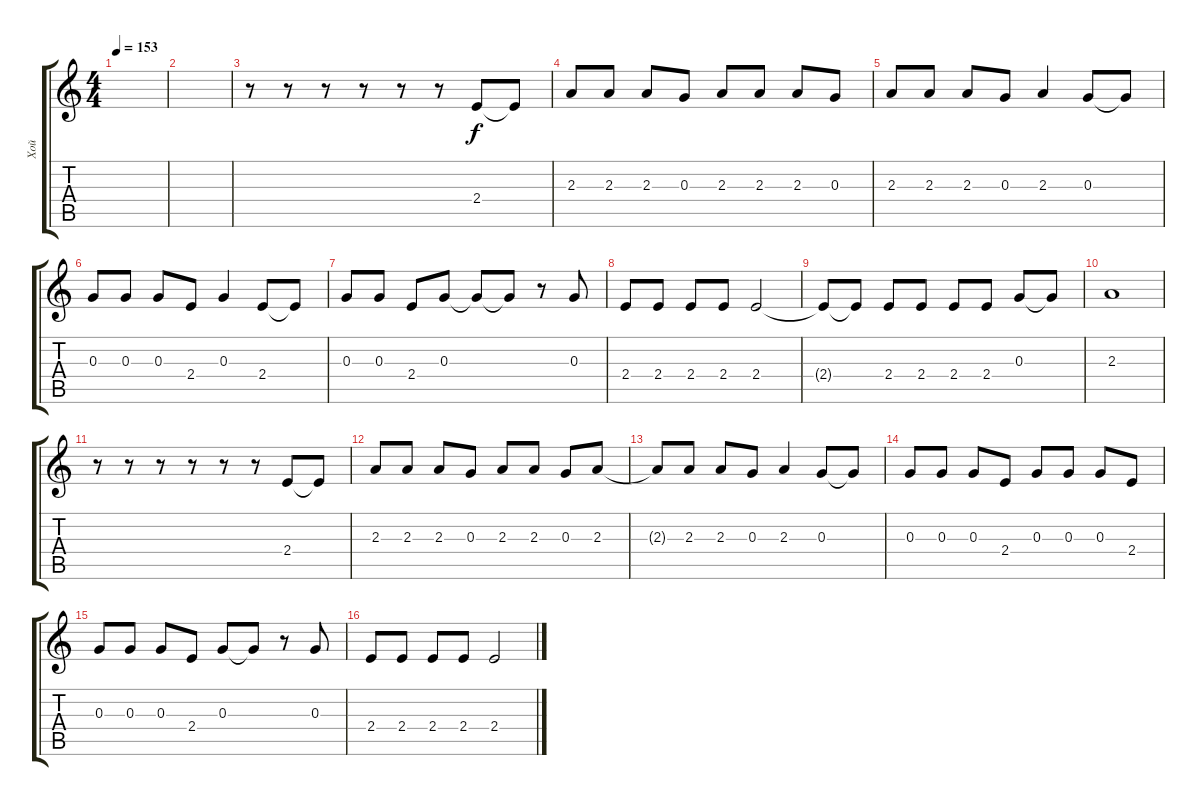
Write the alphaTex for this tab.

\track ("Хой " "Хой ") {instrument acousticguitarsteel}
\staff {score tabs}
\tuning (E4 B3 G3 D3 A2 E2) {hide}
\ts (4 4)
\tempo 153
\clef g2
\ks c
|
|
r.8 r.8 r.8 r.8 r.8 r.8 2.4.8 2.4{t}.8 |
2.3.8 2.3.8 2.3.8 0.3.8 2.3.8 2.3.8 2.3.8 0.3.8 |
2.3.8 2.3.8 2.3.8 0.3.8 2.3.4 0.3.8 0.3{t}.8 |
0.3.8 0.3.8 0.3.8 2.4.8 0.3.4 2.4.8 2.4{t}.8 |
0.3.8 0.3.8 2.4.8 0.3.8 0.3{t}.8 0.3{t}.8 r.8 0.3.8 |
2.4.8 2.4.8 2.4.8 2.4.8 2.4.2 |
2.4{t}.8 2.4{t}.8 2.4.8 2.4.8 2.4.8 2.4.8 0.3.8 0.3{t}.8 |
2.3.1 |
r.8 r.8 r.8 r.8 r.8 r.8 2.4.8 2.4{t}.8 |
2.3.8 2.3.8 2.3.8 0.3.8 2.3.8 2.3.8 0.3.8 2.3.8 |
2.3{t}.8 2.3.8 2.3.8 0.3.8 2.3.4 0.3.8 0.3{t}.8 |
0.3.8 0.3.8 0.3.8 2.4.8 0.3.8 0.3.8 0.3.8 2.4.8 |
0.3.8 0.3.8 0.3.8 2.4.8 0.3.8 0.3{t}.8 r.8 0.3.8 |
2.4.8 2.4.8 2.4.8 2.4.8 2.4.2
